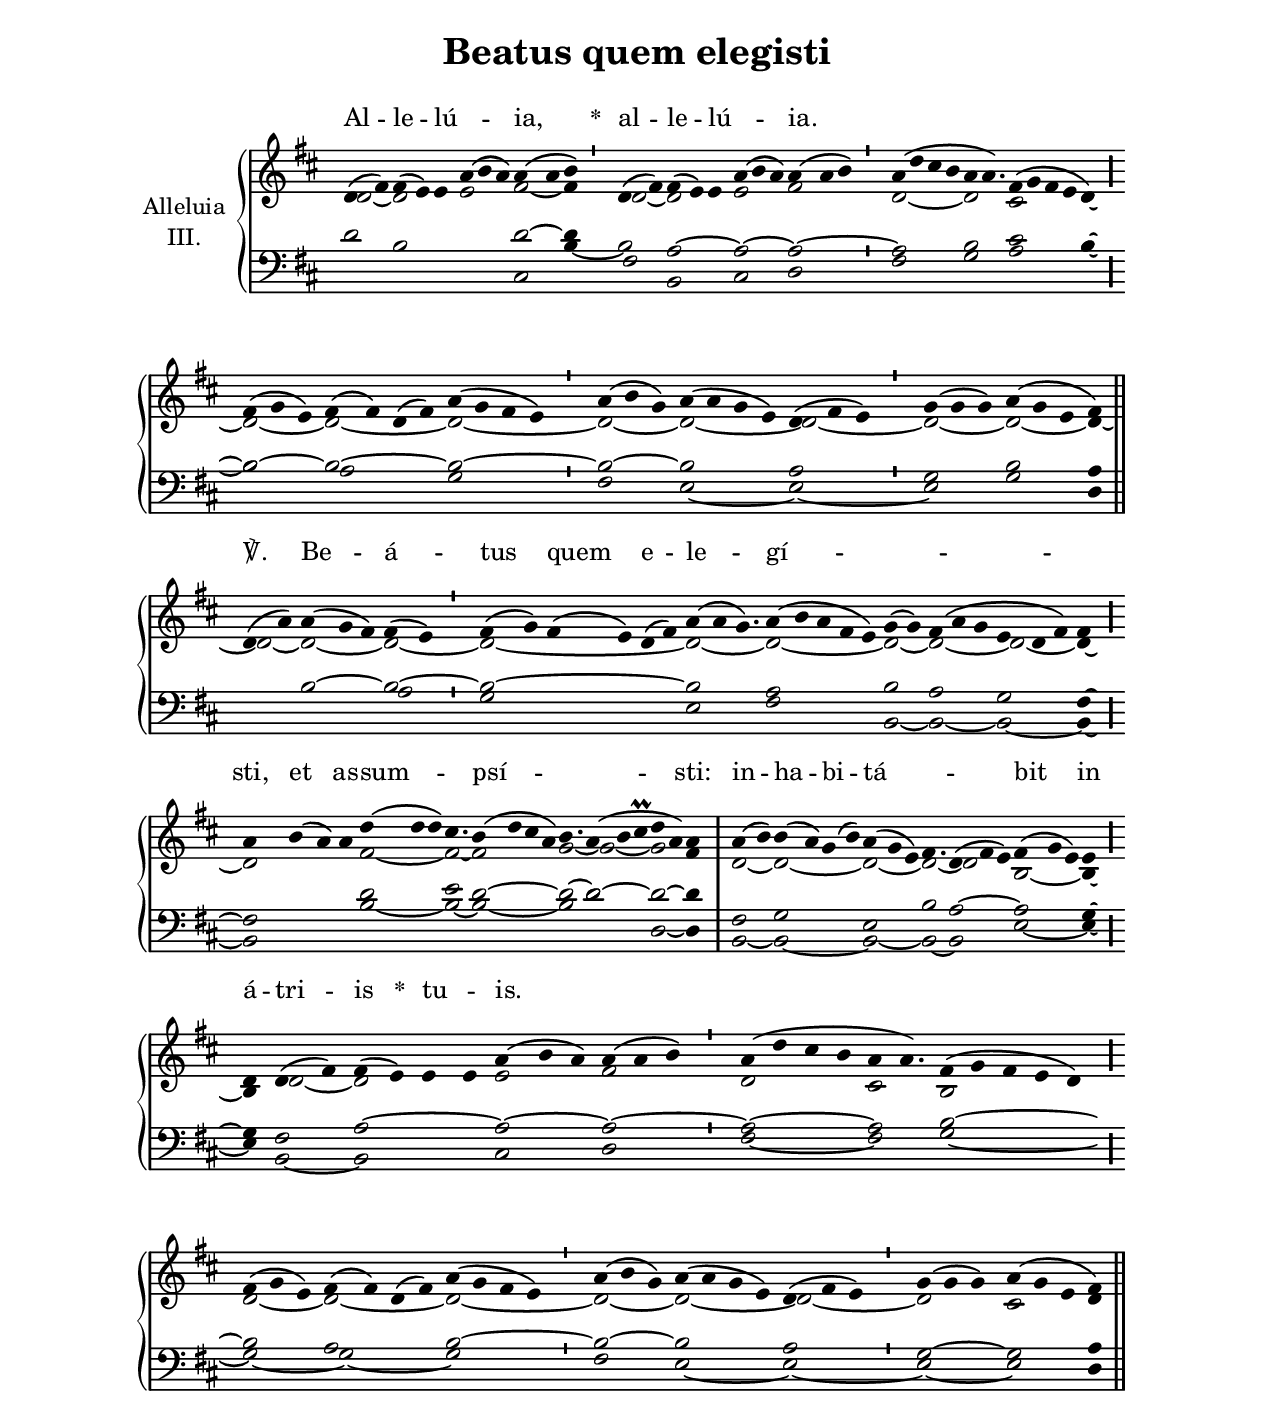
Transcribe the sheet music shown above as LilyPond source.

\version "2.18"
\include "gregorian.ly"
\include "noh2.ily"


%Page reference: page iii.217
%(volume.page)

global = {
 \key fis \phrygian
 \cadenzaOn 
}

\header {
  title = \markup \center-column {"Beatus quem elegisti" \vspace #1 }
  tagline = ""
  composer = ""
}

\paper {
 #(include-special-characters)
  oddHeaderMarkup = \markup \fill-line {
    \line {}
    \center-column {
      \on-the-fly #first-page     " "
      \on-the-fly #not-first-page "Beatus quem elegisti"
    }
    \line { \on-the-fly #print-page-number-check-first \fromproperty #'page:page-number-string }
  }
  evenHeaderMarkup = \markup \fill-line {
    \line { \on-the-fly #print-page-number-check-first \fromproperty #'page:page-number-string }
    \center-column { "Beatus quem elegisti" }
    \line {}
  }
}

chantText = \lyricmode {
Al -- le -- lú -- _ ia, 
\set stanza = " * " al -- le -- lú -- _ ia. _ _ 
_ _ _ _ _ _ _ _ _ ℣. 
Be -- á -- tus quem e -- le -- gí -- _ _ _ sti, 
et as -- sum -- _ psí -- _ _ sti: 
in -- ha -- bi -- tá -- _ _ bit 
in á -- tri -- is 
\set stanza = " * " tu -- _ is. _ _ 
_ _ _ _ _ _ _ _ _ }

chantMusic = {
\tieDown   d'4 ( fis'4) fis'4 ( e'4) e'4 a'4 ( b'4 a'4) a'4 ( a'4 b'4) \divisioMinima
  d'4 ( fis'4) fis'4 ( e'4) e'4 a'4 ( b'4 a'4) a'4 ( a'4 b'4) \divisioMinima
 a'4 ( d''4 cis''4 b'4 a'4 a'4.) fis'4 ( g'4 fis'4 e'4 d'4) \divisioMaior
 fis'4 ( g'4 e'4) fis'4 ( fis'4) d'4 ( fis'4) a'4 ( g'4 fis'4 e'4) \divisioMinima
 a'4 ( b'4 g'4) a'4 ( a'4 g'4 e'4) d'4 ( fis'4 e'4) \divisioMinima
 g'4 ( g'4 g'4) a'4 ( g'4 e'4 fis'4) \finalis
 d'4 ( a'4) a'4 ( g'4 fis'4) fis'4 ( e'4) \divisioMinima
 fis'4 ( g'4) fis'4 ( e'4) d'4 ( fis'4) a'4 ( a'4 g'4.) a'4 ( b'4 a'4 fis'4 e'4) g'4 ( g'4) fis'4 ( a'4 g'4 e'4 d'4 fis'4) fis'4 \divisioMaior
 a'4 b'4 ( a'4) a'4 d''4 ( d''4 d''4) cis''4. b'4 ( d''4 cis''4 a'4) b'4. a'4 ( b'4 cis''\prall d''4 a'4) a'4 \divisioMaxima
 a'4 ( b'4) b'4 ( a'4) g'4 ( b'4) a'4 ( g'4 e'4) fis'4. d'4 ( fis'4 e'4) fis'4 ( g'4 e'4) e'4 \divisioMaior
 d'4 d'4 ( fis'4) fis'4 ( e'4) e'4  e'4 a'4 ( b'4 a'4) a'4 ( a'4 b'4) \divisioMinima
 a'4 ( d''4 cis''4 b'4 a'4 a'4.) fis'4 ( g'4 fis'4 e'4 d'4) \divisioMaior
 fis'4 ( g'4 e'4) fis'4 ( fis'4) d'4 ( fis'4) a'4 ( g'4 fis'4 e'4) \divisioMinima
 a'4 ( b'4 g'4) a'4 ( a'4 g'4 e'4) d'4 ( fis'4 e'4) \divisioMinima
 g'4 ( g'4 g'4) a'4 ( g'4 e'4 fis'4) \finalis

}

altoMusic = {
d'2 ~ d'2*3/2 e'2*3/2 fis'2 ~ fis'4 d'2 ~ d'2*3/2 e'2*3/2 fis'2*3/2 \divisioMinima
d'2*4/2 ~ d'2*5/4 cis'2*4/2 d'4 ~ \divisioMaior
d'2*3/2 ~ d'2*4/2 ~ d'2*4/2 ~ \divisioMinima
d'2*3/2 ~ d'2*4/2 ~ d'2*3/2 ~ \divisioMinima
d'2*3/2 ~ d'2*3/2 ~ d'4 ~ \finalis
d'2 ~ d'2*3/2 ~ d'2 ~ \divisioMinima
d'2*6/2 ~ d'2*7/4 ~ d'2*5/2 ~ d'2 ~ d'2*3/2 ~ d'2*3/2 ~ d'4 ~ \divisioMaior
d'2*4/2 fis'2*3/2 ~ fis'2*3/4 ~ fis'2*4/2 g'2*3/4 ~ g'2*3/2 ~ g'2 fis'4 \divisioMaxima
d'2 ~ d'2*4/2 ~ d'2*3/2 ~ d'2*3/4 ~ d'2*3/2 b2*3/2 ~ b4 ~ \divisioMaior
b4 d'2 ~ d'2*4/2 e'2*3/2 fis'2*3/2 \divisioMinima
d'2*4/2 cis'2*5/4 b2*5/2 \divisioMaior
d'2*3/2 ~ d'2*4/2 ~ d'2*4/2 ~ \divisioMinima
d'2*3/2 ~ d'2*4/2 ~ d'2*3/2 ~ \divisioMinima
d'2*3/2 cis'2*3/2 d'4 \finalis
}

tenorMusic = {
r2*8/2 d'2 ~ d'4 fis2 a2*3/2 ~ a2*3/2 ~ a2*3/2 ~ \divisioMinima
a2*4/2 b2*5/4 cis'2*4/2 b4 ~ \divisioMaior
b2*3/2 ~ b2*4/2 ~ b2*4/2 ~ \divisioMinima
b2*3/2 ~ b2*4/2 a2*3/2 \divisioMinima
g2*3/2 b2*3/2 a4 \finalis
r2 b2*3/2 ~ b2 ~ \divisioMinima
b2*6/2 ~ b2*7/4 a2*5/2 b2 a2*3/2 g2*3/2 fis4 ~ \divisioMaior
fis2*4/2 d'2*3/2 e'2*3/4 d'2*4/2 ~ d'2*3/4 ~ d'2*3/2 ~ d'2 ~ d'4 \divisioMaxima
fis2 g2*4/2 e2*3/2 b2*3/4 a2*3/2 ~ a2*3/2 g4 ~ \divisioMaior
g4 fis2 a2*4/2 ~ a2*3/2 ~ a2*3/2 ~ \divisioMinima
a2*4/2 ~ a2*5/4 b2*5/2 ~ \divisioMaior
b2*3/2 a2*4/2 b2*4/2 ~ \divisioMinima
b2*3/2 ~ b2*4/2 a2*3/2 \divisioMinima
g2*3/2 ~ g2*3/2 a4 \finalis
}

bassMusic = {
d'2 b2*6/2 cis2 b4 ~ b2 b,2*3/2 cis2*3/2 d2*3/2 \divisioMinima
fis2*4/2 g2*5/4 a2*4/2 b4 ~ \divisioMaior
b2*3/2 a2*4/2 g2*4/2 \divisioMinima
fis2*3/2 e2*4/2 ~ e2*3/2 ~ \divisioMinima
e2*3/2 g2*3/2 d4 \finalis
r2*5/2 a2 \divisioMinima
g2*6/2 e2*7/4 fis2*5/2 b,2 ~ b,2*3/2 ~ b,2*3/2 ~ b,4 ~ \divisioMaior
b,2*4/2 b2*3/2 ~ b2*3/4 ~ b2*4/2 ~ b2*3/4 d'2*3/2 d2 ~ d4 \divisioMaxima
b,2 ~ b,2*4/2 ~ b,2*3/2 ~ b,2*3/4 ~ b,2*3/2 e2*3/2 ~ e4 ~ \divisioMaior
e4 b,2 ~ b,2*4/2 cis2*3/2 d2*3/2 \divisioMinima
fis2*4/2 ~ fis2*5/4 g2*5/2 ~ \divisioMaior
g2*3/2 ~ g2*4/2 ~ g2*4/2 \divisioMinima
fis2*3/2 e2*4/2 ~ e2*3/2 ~ \divisioMinima
e2*3/2 ~ e2*3/2 d4 \finalis
}

voiceLines = {
\voiceLineStyle


}

\score{
  <<
    \new GrandStaff <<
      \set GrandStaff.autoBeaming = ##f
      \set GrandStaff.instrumentName = \markup \center-column {
        "Alleluia"
        "III."
      }
      \new Staff = up <<
        \new Voice = "chant" {
          \voiceOne \global \chantMusic
        }
        \new Voice {
          \voiceTwo \global \altoMusic
        }
      >>

      \new Staff = down <<
        \clef bass
        \new Voice {
          \voiceOne \global \tenorMusic
        }
        \new Voice {
          \voiceTwo \global \bassMusic
        }
	\new Voice {
        \voiceThree \global \voiceLines
        }
      >>
    >>
    \new Lyrics \lyricsto chant {
      \chantText
    }
  >>
  \layout{
  }
  \midi{
    \tempo 4 = 125
  }
}
